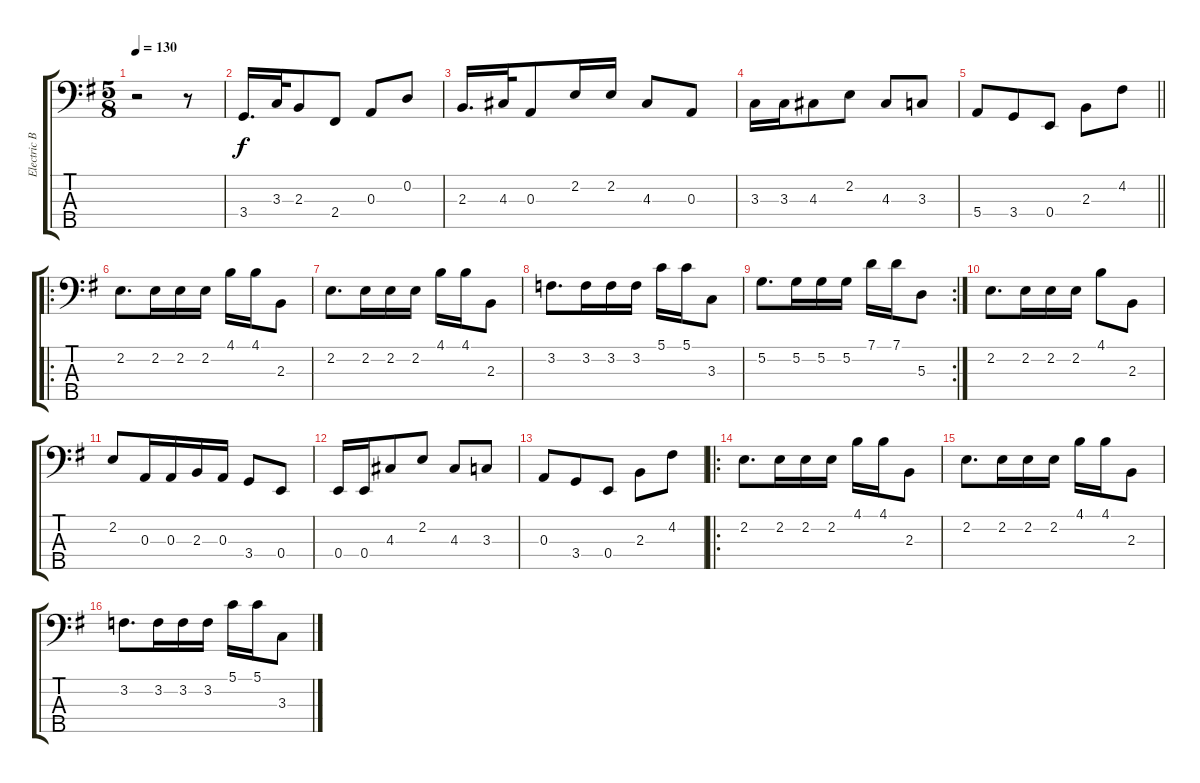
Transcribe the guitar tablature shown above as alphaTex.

\track ("Electric Bass (pick)" "Electric B") {instrument electricbasspick}
\staff {score tabs}
\tuning (G2 D2 A1 E1 B0) {hide}
\ts (5 8)
\tempo 130
\clef f4
\ks g
r.2{dy f instrument electricbasspick} r.8 |
3.4.16{d} 3.3.32 2.3.8 2.4.8 0.3.8 0.2.8 |
2.3.16{d} 4.3.32 0.3.8 2.2.16 2.2.16 4.3.8 0.3.8 |
3.3.16 3.3.16 4.3.8 2.2.8 4.3.8 3.3.8 |
\barLineRight lightlight
5.4.8 3.4.8 0.4.8 2.3.8 4.2.8 |
\ro
2.2.8{d} 2.2.16 2.2.16 2.2.16 4.1.16 4.1.16 2.3.8 |
2.2.8{d} 2.2.16 2.2.16 2.2.16 4.1.16 4.1.16 2.3.8 |
3.2.8{d} 3.2.16 3.2.16 3.2.16 5.1.16 5.1.16 3.3.8 |
\rc 2
5.2.8{d} 5.2.16 5.2.16 5.2.16 7.1.16 7.1.16 5.3.8 |
2.2.8{d} 2.2.16 2.2.16 2.2.16 4.1.8 2.3.8 |
2.2.8 0.3.16 0.3.16 2.3.16 0.3.16 3.4.8 0.4.8 |
0.4.16 0.4.16 4.3.8 2.2.8 4.3.8 3.3.8 |
0.3.8 3.4.8 0.4.8 2.3.8 4.2.8 |
\ro
2.2.8{d} 2.2.16 2.2.16 2.2.16 4.1.16 4.1.16 2.3.8 |
2.2.8{d} 2.2.16 2.2.16 2.2.16 4.1.16 4.1.16 2.3.8 |
3.2.8{d} 3.2.16 3.2.16 3.2.16 5.1.16 5.1.16 3.3.8
